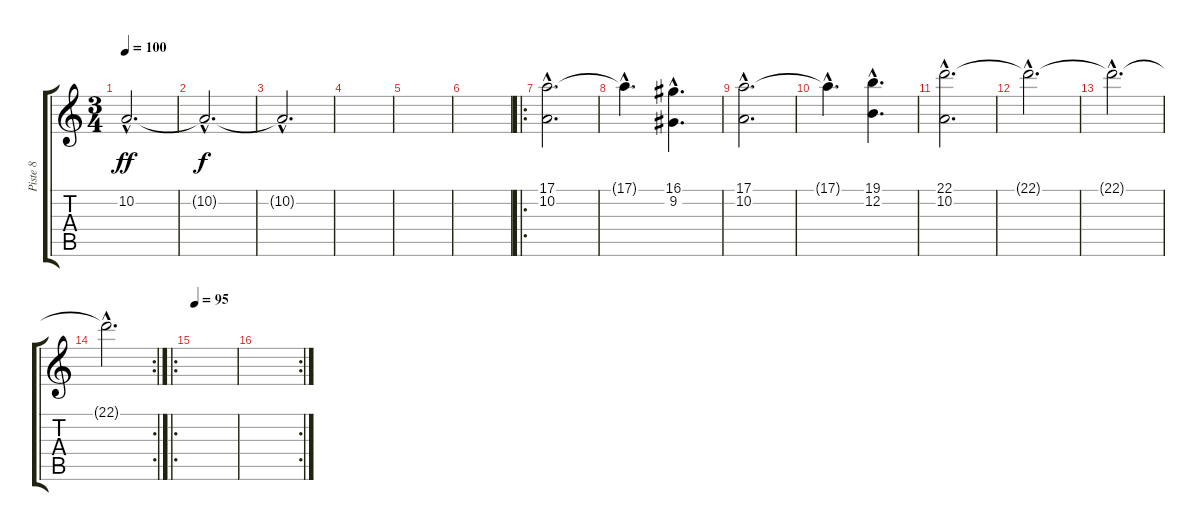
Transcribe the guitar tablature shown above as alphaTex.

\track ("Piste 8" "Piste 8") {instrument brasssection}
\staff {score tabs}
\tuning (E4 B3 G3 D3 A2 E2) {hide}
\ts (3 4)
\tempo 100
\clef g2
\ks c
10.2{hac}.2{d dy ff} |
10.2{hac t}.2{d dy f} |
10.2{hac t}.2{d} |
|
|
|
\ro
(17.1{hac} 10.2{hac}).2{d} |
17.1{hac t}.4{d} (16.1{hac} 9.2{hac}).4{d} |
(17.1{hac} 10.2{hac}).2{d} |
17.1{hac t}.4{d} (19.1{hac} 12.2{hac}).4{d} |
(22.1{hac} 10.2{hac}).2{d} |
22.1{hac t}.2{d} |
22.1{hac t}.2{d} |
\rc 2
22.1{hac t}.2{d} |
\ro
\tempo 95
|
\rc 2
